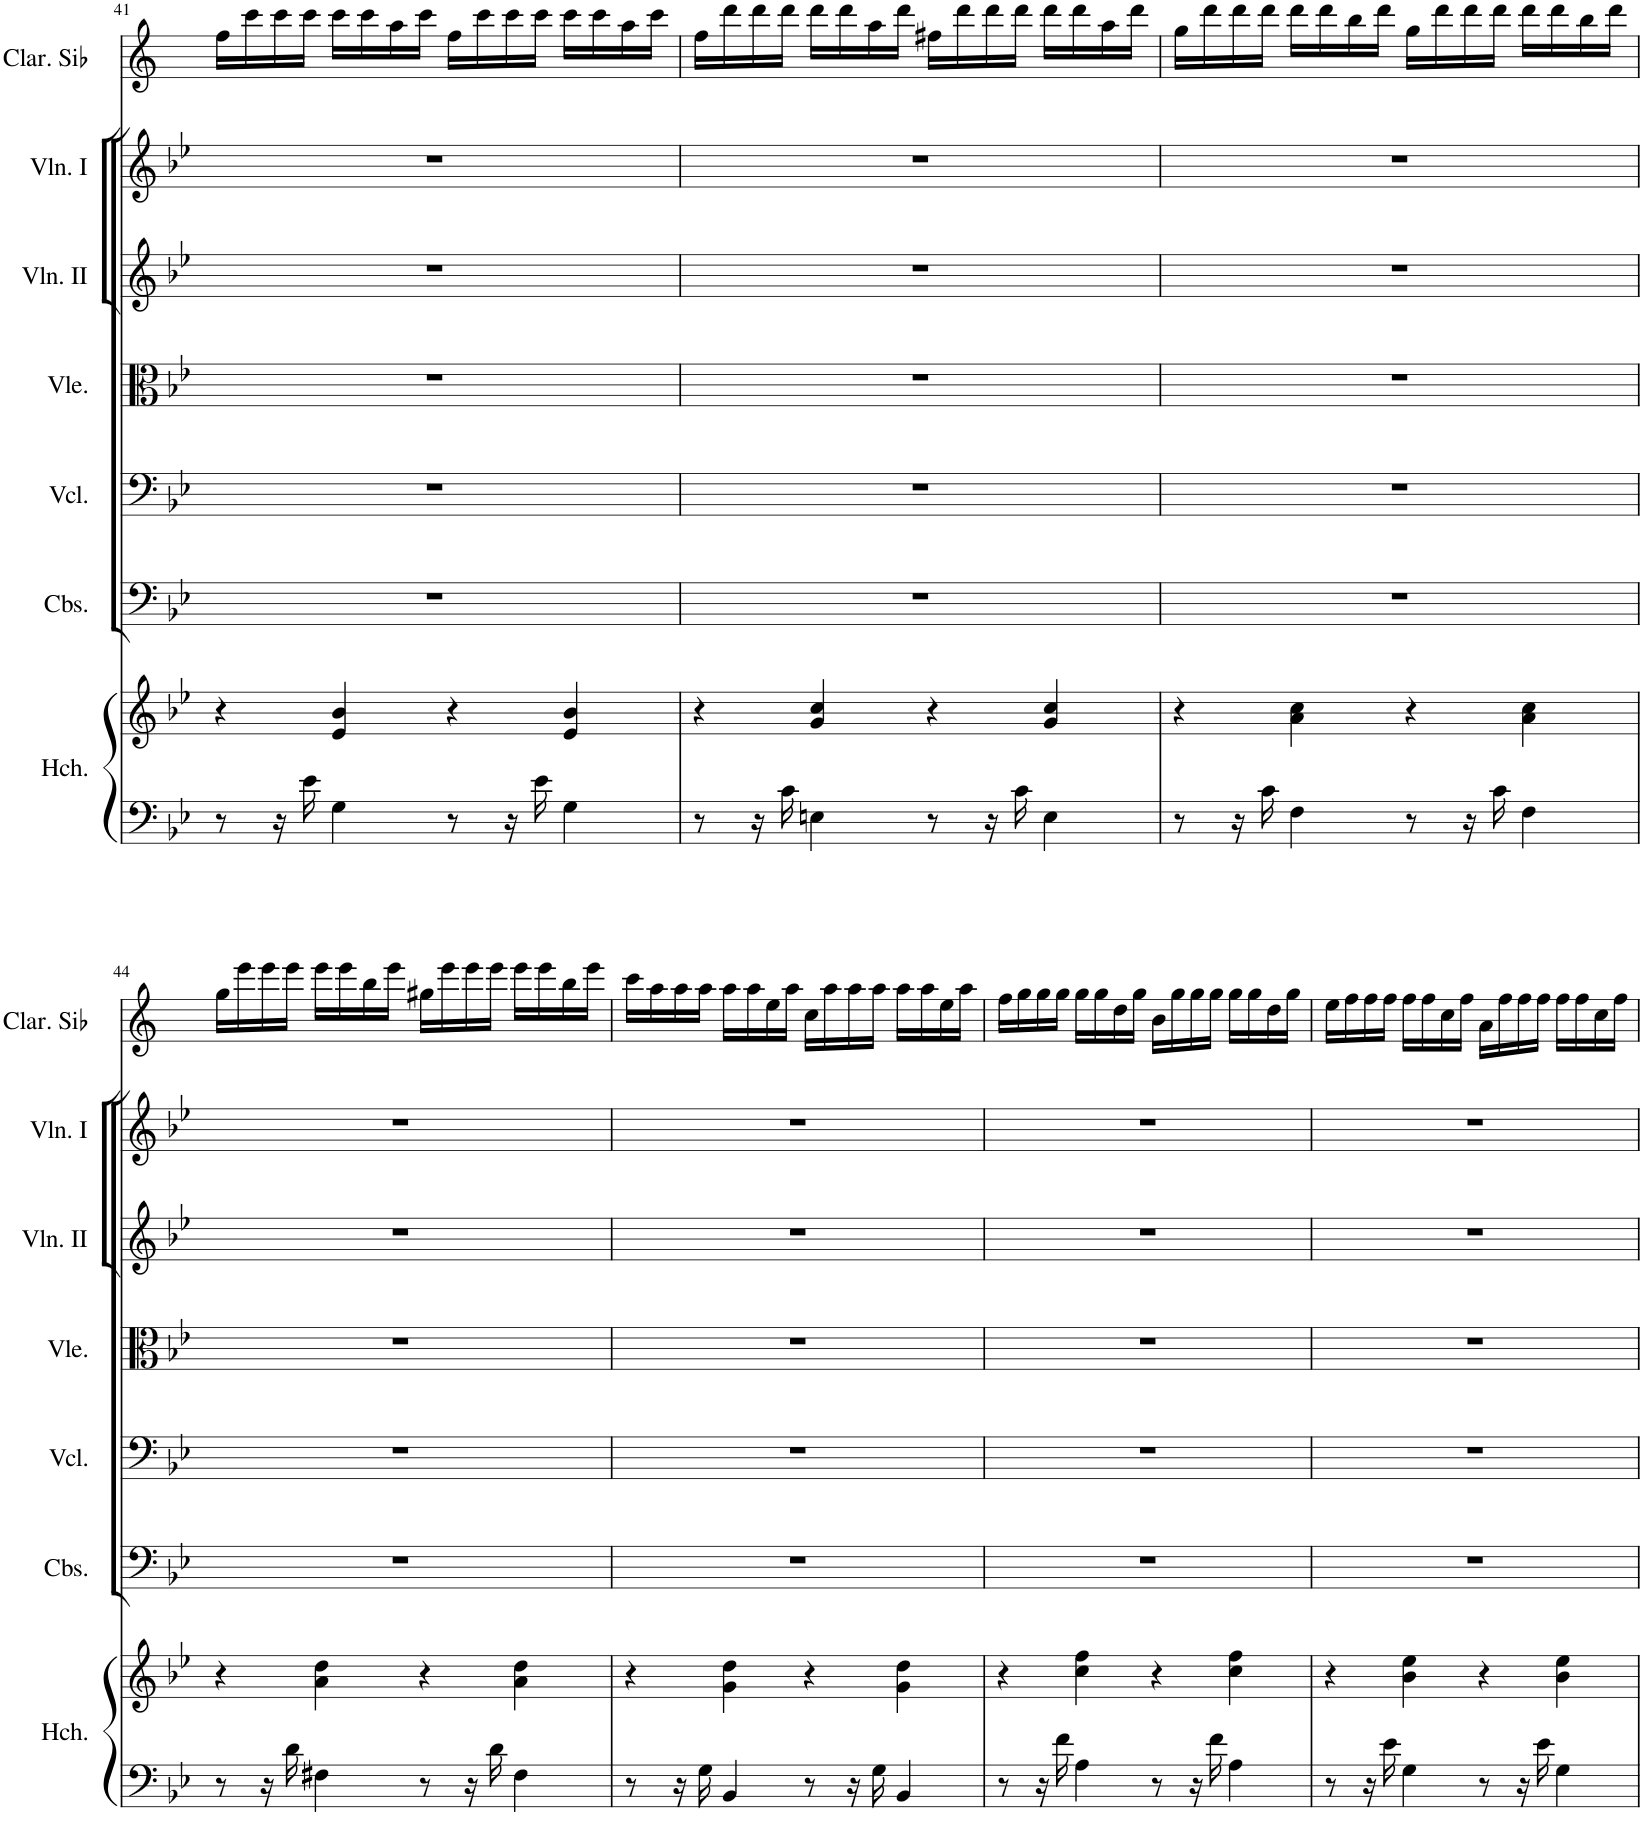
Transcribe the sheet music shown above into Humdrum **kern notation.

**kern	**kern	**kern	**kern	**kern	**kern	**kern	**kern
*part7	*part7	*part6	*part5	*part4	*part3	*part2	*part1
*staff8	*staff7	*staff6	*staff5	*staff4	*staff3	*staff2	*staff1
*I"Organ or Harpsichord	*	*I"Contrabassi	*I"Violoncelli	*I"Viole	*I"Violino II	*I"Violino I	*I"Clarinette en Sib
*I'Hch.	*	*I'Cbs.	*I'Vcl.	*I'Vle.	*I'Vln. II	*I'Vln. I	*I'Clar. Sib
!!LO:PB:g=z
*clefF4	*clefG2	*clefF4	*clefF4	*clefC3	*clefG2	*clefG2	*clefG2
*	*	*Trd7c12	*	*	*	*	*Trd1c2
*k[b-e-]	*k[b-e-]	*k[b-e-]	*k[b-e-]	*k[b-e-]	*k[b-e-]	*k[b-e-]	*k[]
*M4/4	*M4/4	*M4/4	*M4/4	*M4/4	*M4/4	*M4/4	*M4/4
*met(c)	*met(c)	*met(c)	*met(c)	*met(c)	*met(c)	*met(c)	*met(c)
=41	=41	=41	=41	=41	=41	=41	=41
8r	4r	1r	1r	1r	1r	1r	16ff\LL
.	.	.	.	.	.	.	16ccc\
16r	.	.	.	.	.	.	16ccc\
16e-\	.	.	.	.	.	.	16ccc\JJ
4G\	4e-/ 4b-/	.	.	.	.	.	16ccc\LL
.	.	.	.	.	.	.	16ccc\
.	.	.	.	.	.	.	16aa\
.	.	.	.	.	.	.	16ccc\JJ
8r	4r	.	.	.	.	.	16ff\LL
.	.	.	.	.	.	.	16ccc\
16r	.	.	.	.	.	.	16ccc\
16e-\	.	.	.	.	.	.	16ccc\JJ
4G\	4e-/ 4b-/	.	.	.	.	.	16ccc\LL
.	.	.	.	.	.	.	16ccc\
.	.	.	.	.	.	.	16aa\
.	.	.	.	.	.	.	16ccc\JJ
=42	=42	=42	=42	=42	=42	=42	=42
8r	4r	1r	1r	1r	1r	1r	16ff\LL
.	.	.	.	.	.	.	16ddd\
16r	.	.	.	.	.	.	16ddd\
16c\	.	.	.	.	.	.	16ddd\JJ
4En\	4g/ 4cc/	.	.	.	.	.	16ddd\LL
.	.	.	.	.	.	.	16ddd\
.	.	.	.	.	.	.	16aa\
.	.	.	.	.	.	.	16ddd\JJ
8r	4r	.	.	.	.	.	16ff#X\LL
.	.	.	.	.	.	.	16ddd\
16r	.	.	.	.	.	.	16ddd\
16c\	.	.	.	.	.	.	16ddd\JJ
4E\	4g/ 4cc/	.	.	.	.	.	16ddd\LL
.	.	.	.	.	.	.	16ddd\
.	.	.	.	.	.	.	16aa\
.	.	.	.	.	.	.	16ddd\JJ
=43	=43	=43	=43	=43	=43	=43	=43
8r	4r	1r	1r	1r	1r	1r	16gg\LL
.	.	.	.	.	.	.	16ddd\
16r	.	.	.	.	.	.	16ddd\
16c\	.	.	.	.	.	.	16ddd\JJ
4F\	4a\ 4cc\	.	.	.	.	.	16ddd\LL
.	.	.	.	.	.	.	16ddd\
.	.	.	.	.	.	.	16bb\
.	.	.	.	.	.	.	16ddd\JJ
8r	4r	.	.	.	.	.	16gg\LL
.	.	.	.	.	.	.	16ddd\
16r	.	.	.	.	.	.	16ddd\
16c\	.	.	.	.	.	.	16ddd\JJ
4F\	4a\ 4cc\	.	.	.	.	.	16ddd\LL
.	.	.	.	.	.	.	16ddd\
.	.	.	.	.	.	.	16bb\
.	.	.	.	.	.	.	16ddd\JJ
!!LO:LB:g=z
=44	=44	=44	=44	=44	=44	=44	=44
8r	4r	1r	1r	1r	1r	1r	16gg\LL
.	.	.	.	.	.	.	16eee\
16r	.	.	.	.	.	.	16eee\
16d\	.	.	.	.	.	.	16eee\JJ
4F#X\	4a\ 4dd\	.	.	.	.	.	16eee\LL
.	.	.	.	.	.	.	16eee\
.	.	.	.	.	.	.	16bb\
.	.	.	.	.	.	.	16eee\JJ
8r	4r	.	.	.	.	.	16gg#X\LL
.	.	.	.	.	.	.	16eee\
16r	.	.	.	.	.	.	16eee\
16d\	.	.	.	.	.	.	16eee\JJ
4F#\	4a\ 4dd\	.	.	.	.	.	16eee\LL
.	.	.	.	.	.	.	16eee\
.	.	.	.	.	.	.	16bb\
.	.	.	.	.	.	.	16eee\JJ
=45	=45	=45	=45	=45	=45	=45	=45
8r	4r	1r	1r	1r	1r	1r	16ccc\LL
.	.	.	.	.	.	.	16aa\
16r	.	.	.	.	.	.	16aa\
16G\	.	.	.	.	.	.	16aa\JJ
4BB-/	4g\ 4dd\	.	.	.	.	.	16aa\LL
.	.	.	.	.	.	.	16aa\
.	.	.	.	.	.	.	16ee\
.	.	.	.	.	.	.	16aa\JJ
8r	4r	.	.	.	.	.	16cc\LL
.	.	.	.	.	.	.	16aa\
16r	.	.	.	.	.	.	16aa\
16G\	.	.	.	.	.	.	16aa\JJ
4BB-/	4g\ 4dd\	.	.	.	.	.	16aa\LL
.	.	.	.	.	.	.	16aa\
.	.	.	.	.	.	.	16ee\
.	.	.	.	.	.	.	16aa\JJ
=46	=46	=46	=46	=46	=46	=46	=46
8r	4r	1r	1r	1r	1r	1r	16ff\LL
.	.	.	.	.	.	.	16gg\
16r	.	.	.	.	.	.	16gg\
16f\	.	.	.	.	.	.	16gg\JJ
4A\	4cc\ 4ff\	.	.	.	.	.	16gg\LL
.	.	.	.	.	.	.	16gg\
.	.	.	.	.	.	.	16dd\
.	.	.	.	.	.	.	16gg\JJ
8r	4r	.	.	.	.	.	16b\LL
.	.	.	.	.	.	.	16gg\
16r	.	.	.	.	.	.	16gg\
16f\	.	.	.	.	.	.	16gg\JJ
4A\	4cc\ 4ff\	.	.	.	.	.	16gg\LL
.	.	.	.	.	.	.	16gg\
.	.	.	.	.	.	.	16dd\
.	.	.	.	.	.	.	16gg\JJ
=47	=47	=47	=47	=47	=47	=47	=47
8r	4r	1r	1r	1r	1r	1r	16ee\LL
.	.	.	.	.	.	.	16ff\
16r	.	.	.	.	.	.	16ff\
16e-\	.	.	.	.	.	.	16ff\JJ
4G\	4b-\ 4ee-\	.	.	.	.	.	16ff\LL
.	.	.	.	.	.	.	16ff\
.	.	.	.	.	.	.	16cc\
.	.	.	.	.	.	.	16ff\JJ
8r	4r	.	.	.	.	.	16a\LL
.	.	.	.	.	.	.	16ff\
16r	.	.	.	.	.	.	16ff\
16e-\	.	.	.	.	.	.	16ff\JJ
4G\	4b-\ 4ee-\	.	.	.	.	.	16ff\LL
.	.	.	.	.	.	.	16ff\
.	.	.	.	.	.	.	16cc\
.	.	.	.	.	.	.	16ff\JJ
=	=	=	=	=	=	=	=
*-	*-	*-	*-	*-	*-	*-	*-
